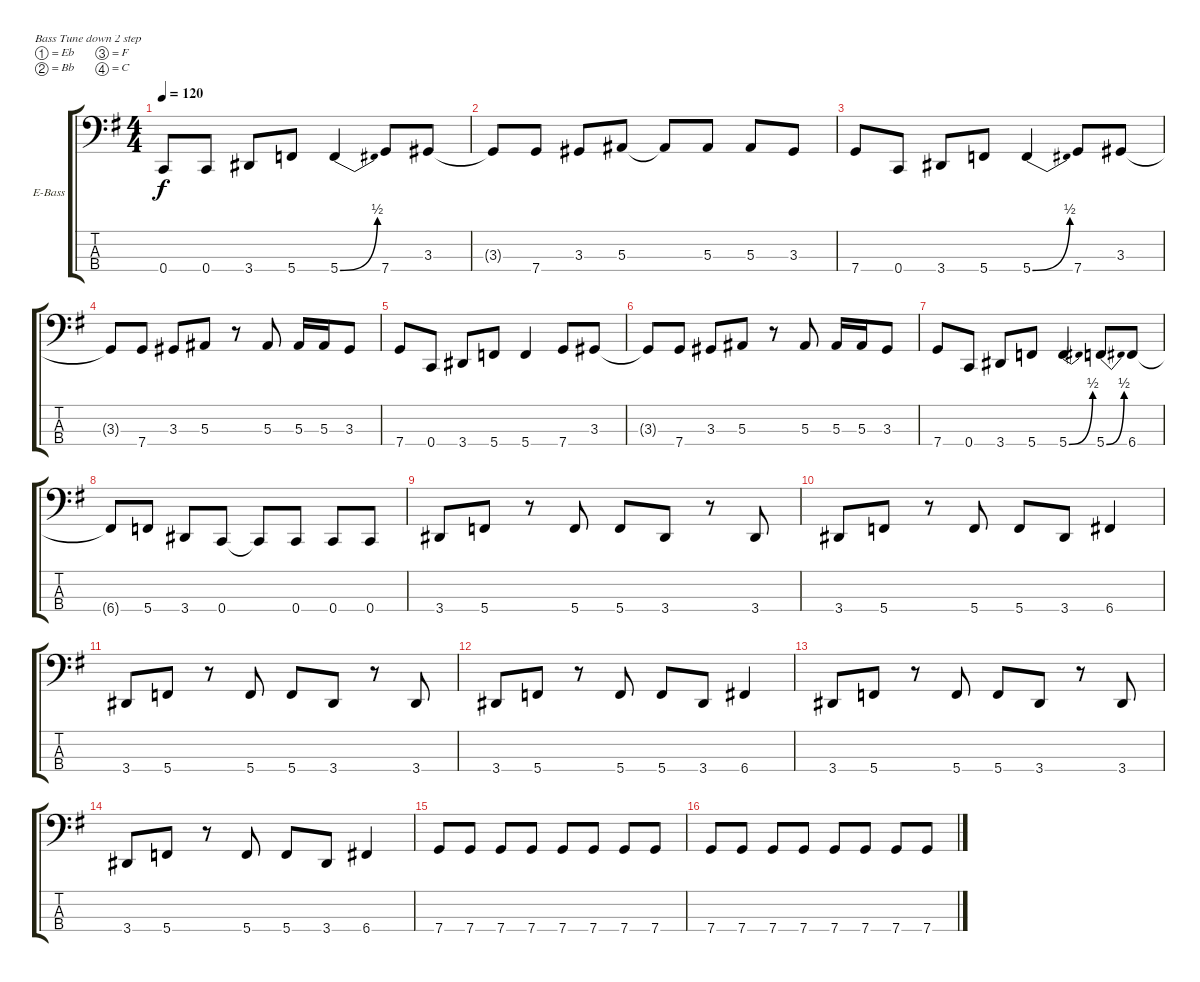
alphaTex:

\defaultSystemsLayout 4
\bracketExtendMode groupsimilarinstruments
\firstSystemTrackNameOrientation horizontal
\otherSystemsTrackNameOrientation horizontal
\track ("Electric Bass" "E-Bass") {instrument electricbassfinger}
\staff {score tabs}
\tuning (Eb2 Bb1 F1 C1)
\ts (4 4)
\tempo 120
\clef f4
\scale
1.05549
\ks g
0.4.8{dy f} 0.4.8 3.4.8 5.4.8 5.4{be (bend 0 0 60 2)}.4 7.4.8 3.3.8 |
\scale
0.944515 3.3{t}.8 7.4.8 3.3.8 5.3.8 5.3{t}.8 5.3.8 5.3.8 3.3.8 |
\scale
1.05549 7.4.8 0.4.8 3.4.8 5.4.8 5.4{be (bend 0 0 60 2)}.4 7.4.8 3.3.8 |
\scale
0.944515 3.3{t}.8 7.4.8 3.3.8 5.3.8 r.8 5.3.8 5.3.16 5.3.16 3.3.8 |
\scale
1.05549 7.4.8 0.4.8 3.4.8 5.4.8 5.4.4 7.4.8 3.3.8 |
\scale
0.944515 3.3{t}.8 7.4.8 3.3.8 5.3.8 r.8 5.3.8 5.3.16 5.3.16 3.3.8 |
\scale
1.05549 7.4.8 0.4.8 3.4.8 5.4.8 5.4{be (bend 0 0 60 2)}.4 5.4{be (bend 0 0 60 2)}.8 6.4.8 |
\scale
0.944515 6.4{t}.8 5.4.8 3.4.8 0.4.8 0.4{t}.8 0.4.8 0.4.8 0.4.8 |
\scale
1.05549 3.4.8 5.4.8 r.8 5.4.8 5.4.8 3.4.8 r.8 3.4.8 |
\scale
0.944515 3.4.8 5.4.8 r.8 5.4.8 5.4.8 3.4.8 6.4.4 |
\scale
1.05549 3.4.8 5.4.8 r.8 5.4.8 5.4.8 3.4.8 r.8 3.4.8 |
\scale
0.944515 3.4.8 5.4.8 r.8 5.4.8 5.4.8 3.4.8 6.4.4 |
\scale
1.05549 3.4.8 5.4.8 r.8 5.4.8 5.4.8 3.4.8 r.8 3.4.8 |
\scale
0.944515 3.4.8 5.4.8 r.8 5.4.8 5.4.8 3.4.8 6.4.4 |
\scale
1.05549 7.4.8 7.4.8 7.4.8 7.4.8 7.4.8 7.4.8 7.4.8 7.4.8 |
\scale
0.944515 7.4.8 7.4.8 7.4.8 7.4.8 7.4.8 7.4.8 7.4.8 7.4.8
